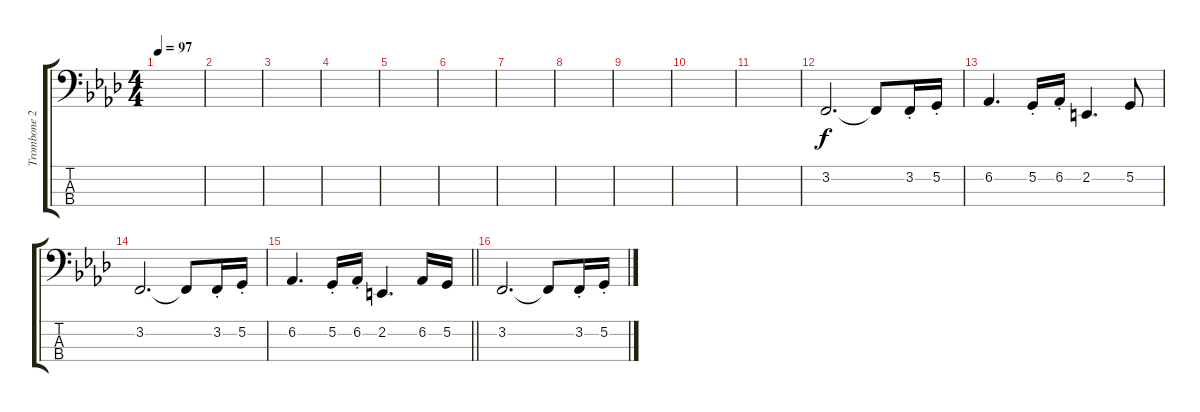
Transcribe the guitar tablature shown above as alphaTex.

\track ("Trombone 2" "Trombone 2") {instrument trombone}
\staff {score tabs}
\tuning (G2 D2 A1 E1) {hide}
\ts (4 4)
\tempo 97
\clef f4
\ks fminor
|
|
|
|
|
|
|
|
|
|
|
3.2.2{d} 3.2{t}.8 3.2{st}.16 5.2{st}.16 |
6.2.4{d} 5.2{st}.16 6.2{st}.16 2.2.4{d} 5.2.8 |
3.2.2{d} 3.2{t}.8 3.2{st}.16 5.2{st}.16 |
\barLineRight lightlight
6.2.4{d} 5.2{st}.16 6.2{st}.16 2.2.4{d} 6.2.16 5.2.16 |
3.2.2{d} 3.2{t}.8 3.2{st}.16 5.2{st}.16
